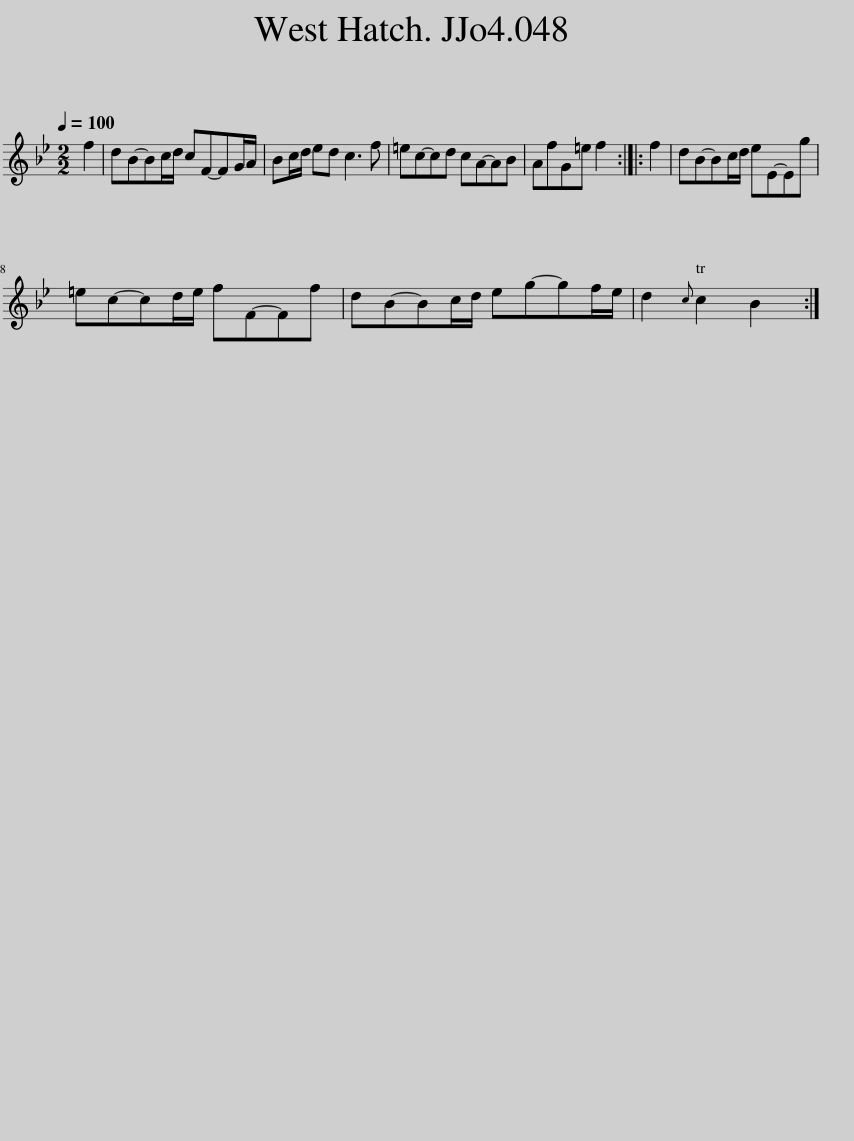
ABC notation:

X:1
L:1/8
Q:1/4=100
M:2/2
I:linebreak $
K:Bb
V:1 treble
V:1
 f2 | dB-Bc/d/ cF-FG/A/ | Bc/d/ ed c3 f | =ec-cd cA-AB | AfG=e f2 :: %5
 f2 | dB-Bc/d/ eE-Eg |$ =ec-cd/e/ fF-Ff | dB-Bc/d/ eg-gf/e/ | d2{c} c2 B2 :| %10
